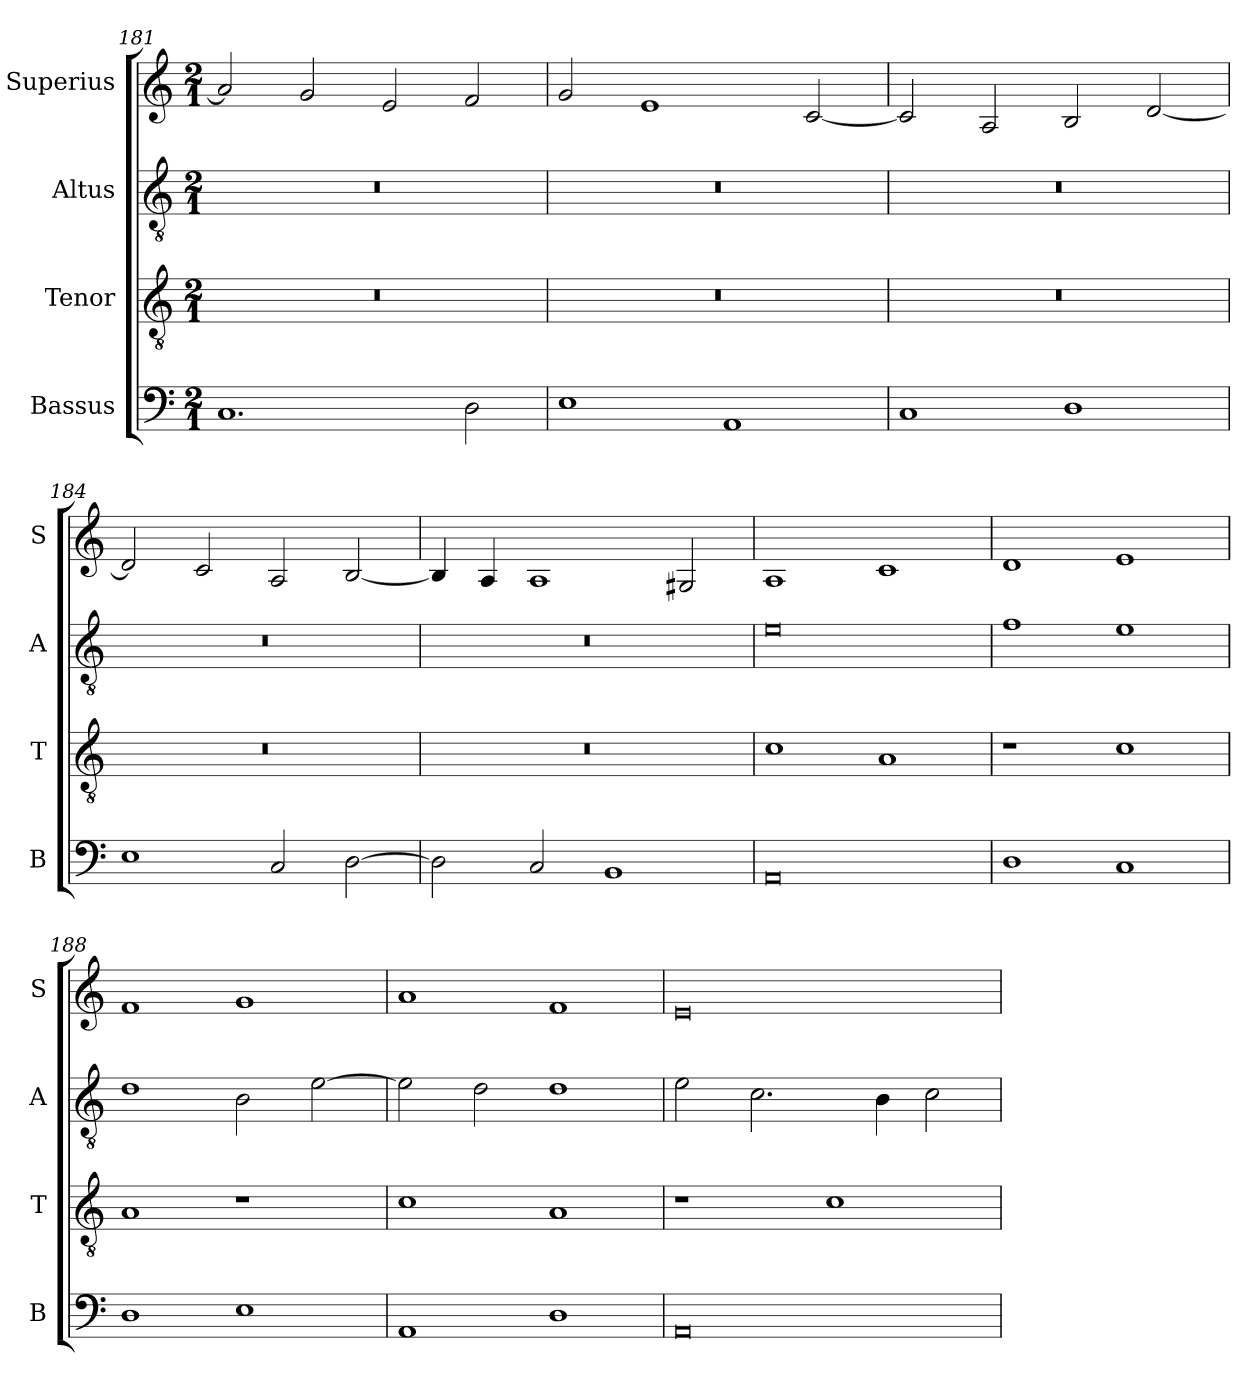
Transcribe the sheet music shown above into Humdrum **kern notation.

**kern	**kern	**kern	**kern
*part4	*part3	*part2	*part1
*staff4	*staff3	*staff2	*staff1
*I"Bassus	*I"Tenor	*I"Altus	*I"Superius
*I'B	*I'T	*I'A	*I'S
*clefF4	*clefGv2	*clefGv2	*clefG2
*k[]	*k[]	*k[]	*k[]
*M2/1	*M2/1	*M2/1	*M2/1
=181	=181	=181	=181
1.C	0r	0r	2a/]
.	.	.	2g/
.	.	.	2e/
2D\	.	.	2f/
=182	=182	=182	=182
1E	0r	0r	2g/
.	.	.	1e
1AA	.	.	.
.	.	.	[2c/
=183	=183	=183	=183
1C	0r	0r	2c/]
.	.	.	2A/
1D	.	.	2B/
.	.	.	[2d/
=184	=184	=184	=184
1E	0r	0r	2d/]
.	.	.	2c/
2C/	.	.	2A/
[2D\	.	.	[2B/
=185	=185	=185	=185
2D\]	0r	0r	4B/]
.	.	.	4A/
2C/	.	.	1A
1BB	.	.	.
.	.	.	2G#X/
=186	=186	=186	=186
0AA	1c	0e	1A
.	1A	.	1c
=187	=187	=187	=187
1D	1r	1f	1d
1C	1c	1e	1e
=188	=188	=188	=188
1D	1A	1d	1f
1E	1r	2B\	1g
.	.	[2e\	.
=189	=189	=189	=189
1AA	1c	2e\]	1a
.	.	2d\	.
1D	1A	1d	1f
=190	=190	=190	=190
0AA	1r	2e\	0e
.	.	2.c\	.
.	1c	.	.
.	.	4B\	.
.	.	2c\	.
=	=	=	=
*-	*-	*-	*-
